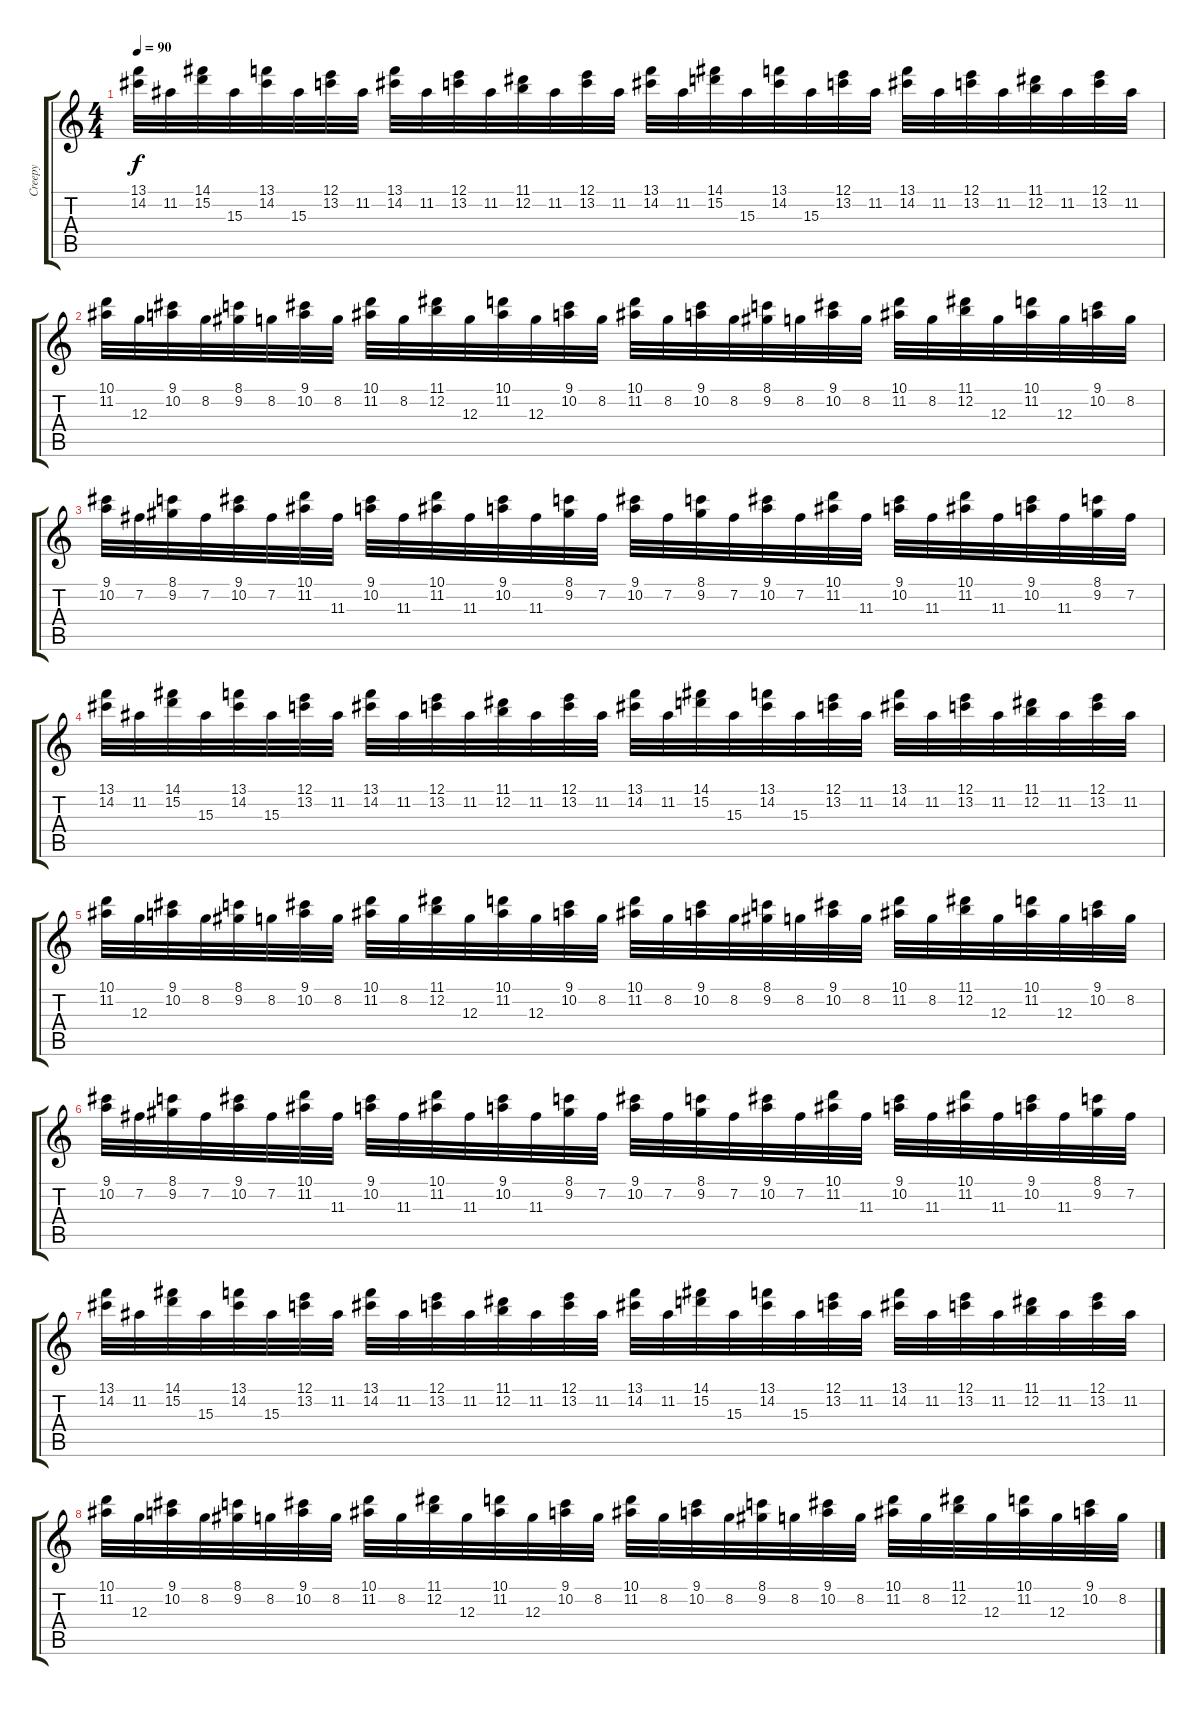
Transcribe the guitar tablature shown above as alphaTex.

\track ("Creepy" "Creepy") {instrument distortionguitar}
\staff {score tabs}
\tuning (E4 B3 G3 D3 A2 E2) {hide}
\ts (4 4)
\tempo 90
\clef g2
\ks c
(13.1 14.2).32{dy f} 11.2.32 (14.1 15.2).32 15.3.32 (13.1 14.2).32 15.3.32 (12.1 13.2).32 11.2.32 (13.1 14.2).32 11.2.32 (12.1 13.2).32 11.2.32 (11.1 12.2).32 11.2.32 (12.1 13.2).32 11.2.32 (13.1 14.2).32 11.2.32 (14.1 15.2).32 15.3.32 (13.1 14.2).32 15.3.32 (12.1 13.2).32 11.2.32 (13.1 14.2).32 11.2.32 (12.1 13.2).32 11.2.32 (11.1 12.2).32 11.2.32 (12.1 13.2).32 11.2.32 |
(10.1 11.2).32 12.3.32 (9.1 10.2).32 8.2.32 (8.1 9.2).32 8.2.32 (9.1 10.2).32 8.2.32 (10.1 11.2).32 8.2.32 (11.1 12.2).32 12.3.32 (10.1 11.2).32 12.3.32 (9.1 10.2).32 8.2.32 (10.1 11.2).32 8.2.32 (9.1 10.2).32 8.2.32 (8.1 9.2).32 8.2.32 (9.1 10.2).32 8.2.32 (10.1 11.2).32 8.2.32 (11.1 12.2).32 12.3.32 (10.1 11.2).32 12.3.32 (9.1 10.2).32 8.2.32 |
(9.1 10.2).32 7.2.32 (8.1 9.2).32 7.2.32 (9.1 10.2).32 7.2.32 (10.1 11.2).32 11.3.32 (9.1 10.2).32 11.3.32 (10.1 11.2).32 11.3.32 (9.1 10.2).32 11.3.32 (8.1 9.2).32 7.2.32 (9.1 10.2).32 7.2.32 (8.1 9.2).32 7.2.32 (9.1 10.2).32 7.2.32 (10.1 11.2).32 11.3.32 (9.1 10.2).32 11.3.32 (10.1 11.2).32 11.3.32 (9.1 10.2).32 11.3.32 (8.1 9.2).32 7.2.32 |
(13.1 14.2).32 11.2.32 (14.1 15.2).32 15.3.32 (13.1 14.2).32 15.3.32 (12.1 13.2).32 11.2.32 (13.1 14.2).32 11.2.32 (12.1 13.2).32 11.2.32 (11.1 12.2).32 11.2.32 (12.1 13.2).32 11.2.32 (13.1 14.2).32 11.2.32 (14.1 15.2).32 15.3.32 (13.1 14.2).32 15.3.32 (12.1 13.2).32 11.2.32 (13.1 14.2).32 11.2.32 (12.1 13.2).32 11.2.32 (11.1 12.2).32 11.2.32 (12.1 13.2).32 11.2.32 |
(10.1 11.2).32 12.3.32 (9.1 10.2).32 8.2.32 (8.1 9.2).32 8.2.32 (9.1 10.2).32 8.2.32 (10.1 11.2).32 8.2.32 (11.1 12.2).32 12.3.32 (10.1 11.2).32 12.3.32 (9.1 10.2).32 8.2.32 (10.1 11.2).32 8.2.32 (9.1 10.2).32 8.2.32 (8.1 9.2).32 8.2.32 (9.1 10.2).32 8.2.32 (10.1 11.2).32 8.2.32 (11.1 12.2).32 12.3.32 (10.1 11.2).32 12.3.32 (9.1 10.2).32 8.2.32 |
(9.1 10.2).32 7.2.32 (8.1 9.2).32 7.2.32 (9.1 10.2).32 7.2.32 (10.1 11.2).32 11.3.32 (9.1 10.2).32 11.3.32 (10.1 11.2).32 11.3.32 (9.1 10.2).32 11.3.32 (8.1 9.2).32 7.2.32 (9.1 10.2).32 7.2.32 (8.1 9.2).32 7.2.32 (9.1 10.2).32 7.2.32 (10.1 11.2).32 11.3.32 (9.1 10.2).32 11.3.32 (10.1 11.2).32 11.3.32 (9.1 10.2).32 11.3.32 (8.1 9.2).32 7.2.32 |
(13.1 14.2).32 11.2.32 (14.1 15.2).32 15.3.32 (13.1 14.2).32 15.3.32 (12.1 13.2).32 11.2.32 (13.1 14.2).32 11.2.32 (12.1 13.2).32 11.2.32 (11.1 12.2).32 11.2.32 (12.1 13.2).32 11.2.32 (13.1 14.2).32 11.2.32 (14.1 15.2).32 15.3.32 (13.1 14.2).32 15.3.32 (12.1 13.2).32 11.2.32 (13.1 14.2).32 11.2.32 (12.1 13.2).32 11.2.32 (11.1 12.2).32 11.2.32 (12.1 13.2).32 11.2.32 |
(10.1 11.2).32 12.3.32 (9.1 10.2).32 8.2.32 (8.1 9.2).32 8.2.32 (9.1 10.2).32 8.2.32 (10.1 11.2).32 8.2.32 (11.1 12.2).32 12.3.32 (10.1 11.2).32 12.3.32 (9.1 10.2).32 8.2.32 (10.1 11.2).32 8.2.32 (9.1 10.2).32 8.2.32 (8.1 9.2).32 8.2.32 (9.1 10.2).32 8.2.32 (10.1 11.2).32 8.2.32 (11.1 12.2).32 12.3.32 (10.1 11.2).32 12.3.32 (9.1 10.2).32 8.2.32
